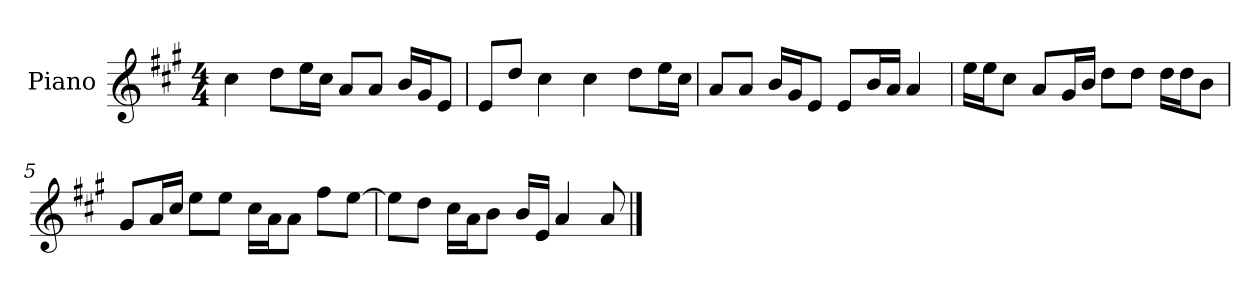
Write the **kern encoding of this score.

**kern
*part1
*staff1
*I"Piano
*I'P-no
*clefG2
*k[f#c#g#]
*M4/4
*MM90
=1
4cc#\
8dd\L
16ee\L
16cc#\JJ
8a/L
8a/J
16b/LL
16g#/J
8e/J
=2
8e/L
8dd/J
4cc#\
4cc#\
8dd\L
16ee\L
16cc#\JJ
=3
8a/L
8a/J
16b/LL
16g#/J
8e/J
8e/L
16b/L
16a/JJ
4a/
=4
16ee\LL
16ee\J
8cc#\J
8a/L
16g#/L
16b/JJ
8dd\L
8dd\J
16dd\LL
16dd\J
8b\J
!!LO:LB:g=z
=5
8g#/L
16a/L
16cc#/JJ
8ee\L
8ee\J
16cc#\LL
16a\J
8a\J
8ff#\L
[8ee\J
=6
8ee\L]
8dd\J
16cc#\LL
16a\J
8b\J
16b/LL
16e/JJ
4a/
8a/
==
*-
